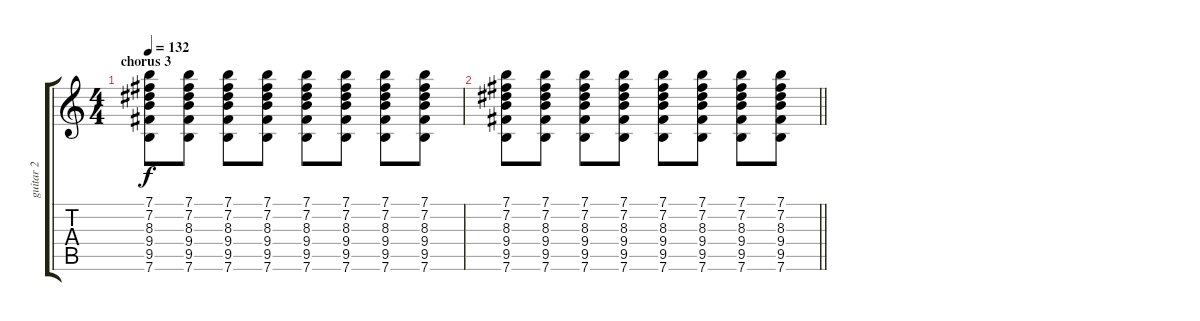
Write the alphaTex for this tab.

\track ("guitar 2" "guitar 2") {instrument electricguitarjazz}
\staff {score tabs}
\tuning (E4 B3 G3 D3 A2 E2) {hide}
\ts (4 4)
\section ("" "chorus 3")
\tempo 132
\clef g2
\ks c
(7.1 7.2 8.3 9.4 9.5 7.6).8{dy f} (7.1 7.2 8.3 9.4 9.5 7.6).8 (7.1 7.2 8.3 9.4 9.5 7.6).8 (7.1 7.2 8.3 9.4 9.5 7.6).8 (7.1 7.2 8.3 9.4 9.5 7.6).8 (7.1 7.2 8.3 9.4 9.5 7.6).8 (7.1 7.2 8.3 9.4 9.5 7.6).8 (7.1 7.2 8.3 9.4 9.5 7.6).8 |
\barLineRight lightlight
(7.1 7.2 8.3 9.4 9.5 7.6).8 (7.1 7.2 8.3 9.4 9.5 7.6).8 (7.1 7.2 8.3 9.4 9.5 7.6).8 (7.1 7.2 8.3 9.4 9.5 7.6).8 (7.1 7.2 8.3 9.4 9.5 7.6).8 (7.1 7.2 8.3 9.4 9.5 7.6).8 (7.1 7.2 8.3 9.4 9.5 7.6).8 (7.1 7.2 8.3 9.4 9.5 7.6).8
